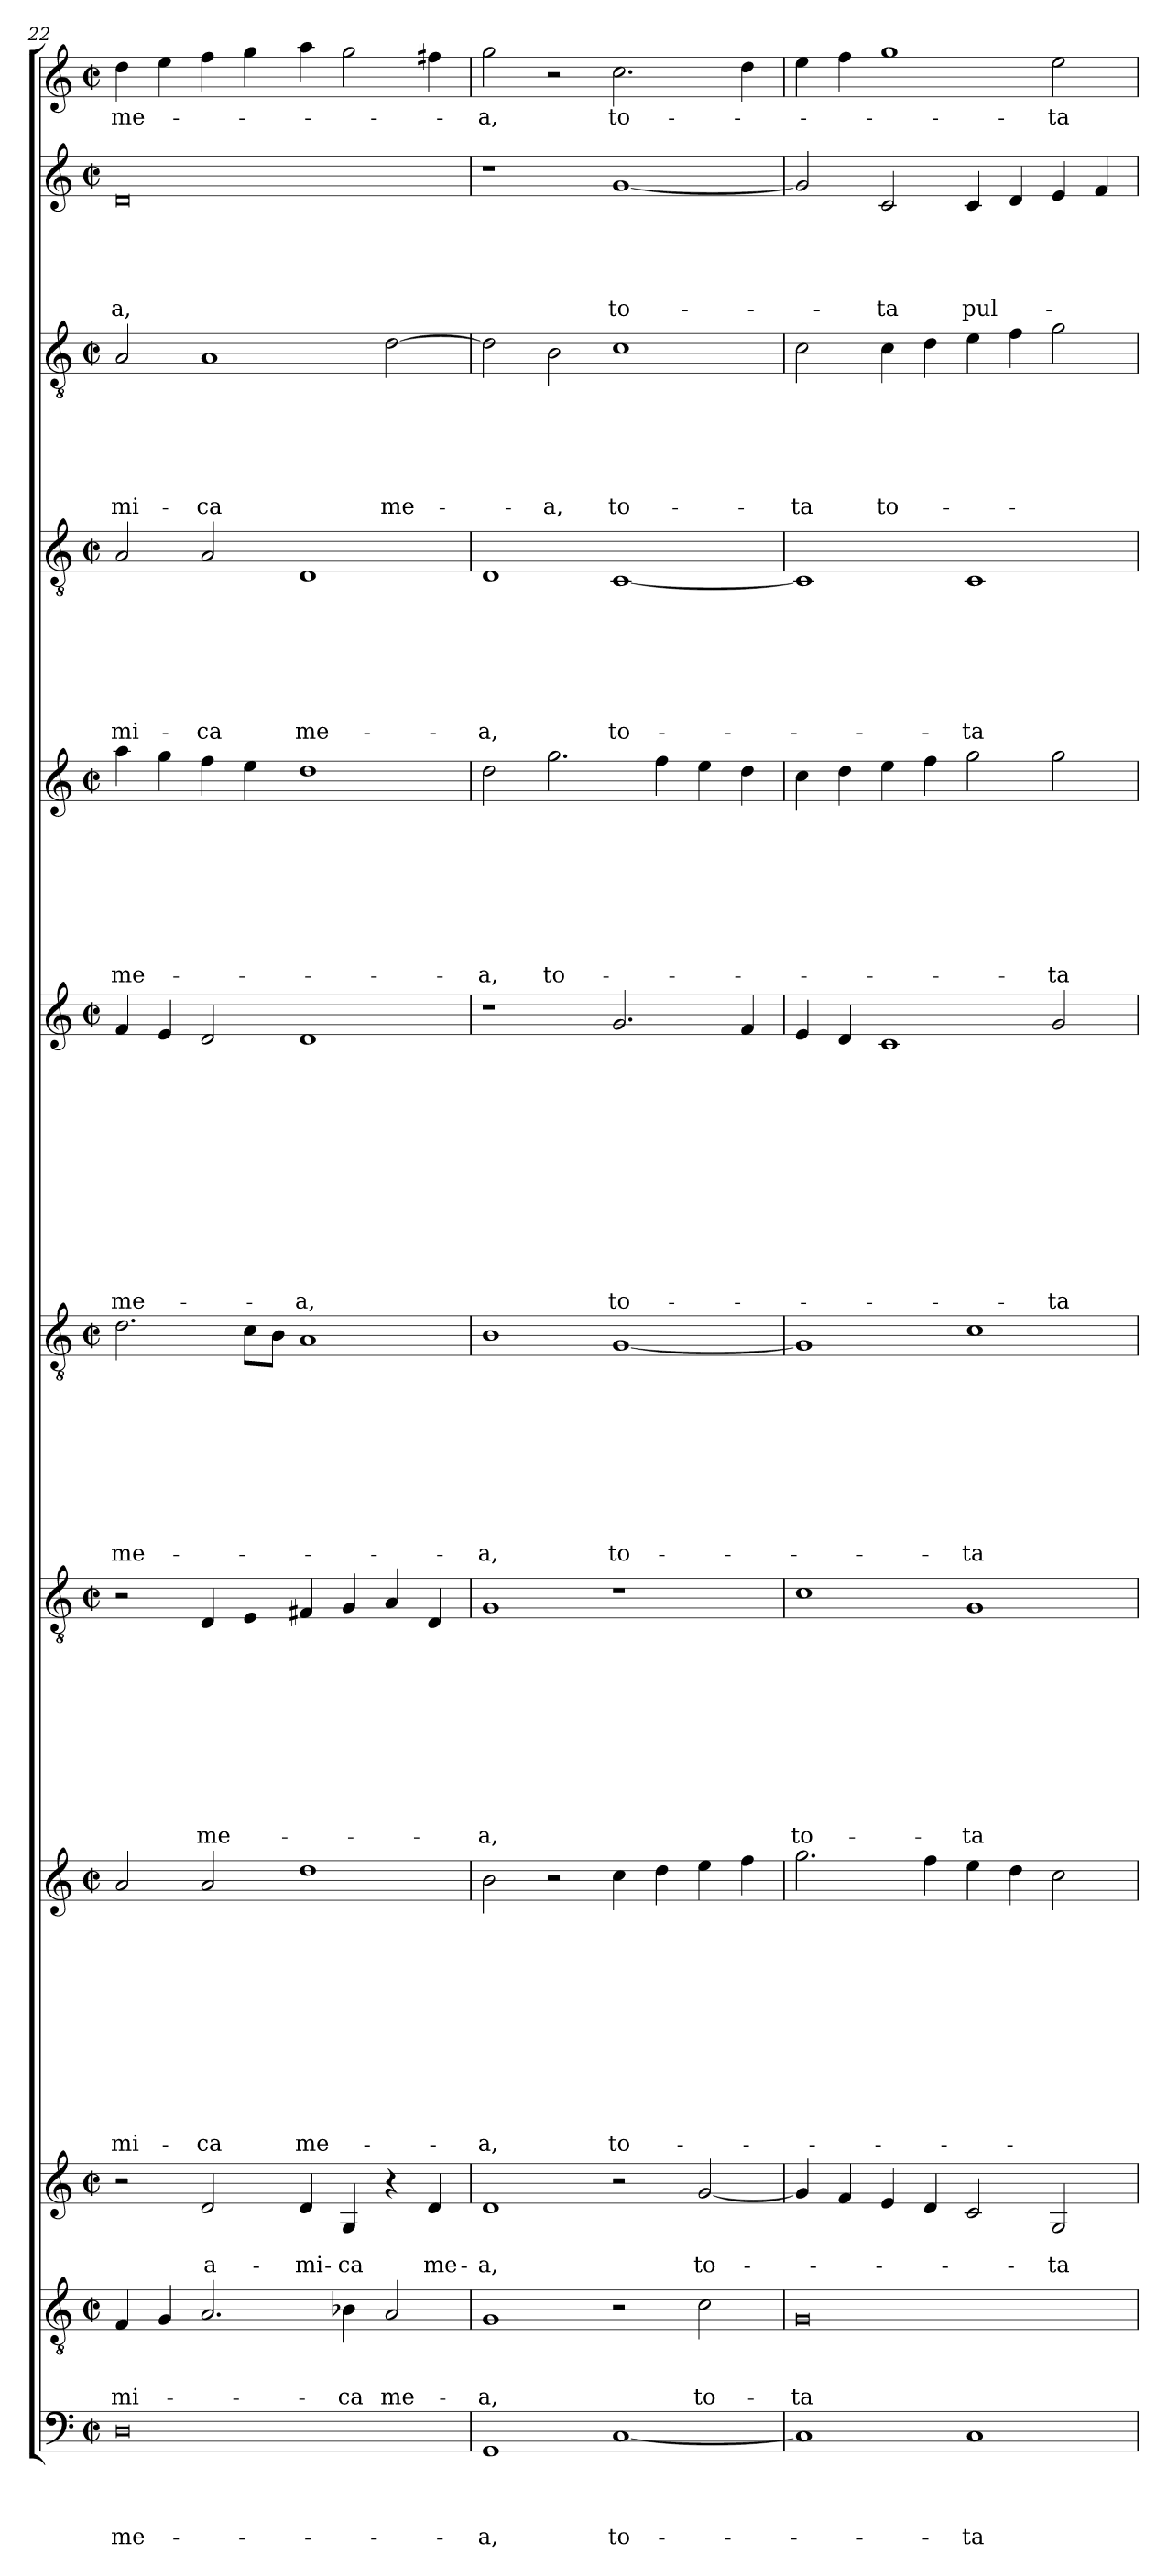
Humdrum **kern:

**kern	**text	**text	**text	**text	**kern	**text	**text	**text	**kern	**text	**text	**kern	**text	**text	**text	**text	**text	**text	**text	**text	**text	**text	**text	**kern	**text	**text	**text	**text	**text	**text	**text	**text	**text	**text	**kern	**text	**text	**text	**text	**text	**text	**text	**text	**text	**kern	**text	**text	**text	**text	**text	**text	**text	**text	**text	**text	**text	**text	**kern	**text	**text	**text	**text	**text	**text	**text	**text	**kern	**text	**text	**text	**text	**text	**text	**text	**kern	**text	**text	**text	**text	**text	**text	**kern	**text	**text	**text	**text	**text	**kern	**text
*part12	*part12	*part12	*part12	*part12	*part11	*part11	*part11	*part11	*part10	*part10	*part10	*part9	*part9	*part9	*part9	*part9	*part9	*part9	*part9	*part9	*part9	*part9	*part9	*part8	*part8	*part8	*part8	*part8	*part8	*part8	*part8	*part8	*part8	*part8	*part7	*part7	*part7	*part7	*part7	*part7	*part7	*part7	*part7	*part7	*part6	*part6	*part6	*part6	*part6	*part6	*part6	*part6	*part6	*part6	*part6	*part6	*part6	*part5	*part5	*part5	*part5	*part5	*part5	*part5	*part5	*part5	*part4	*part4	*part4	*part4	*part4	*part4	*part4	*part4	*part3	*part3	*part3	*part3	*part3	*part3	*part3	*part2	*part2	*part2	*part2	*part2	*part2	*part1	*part1
*staff12	*staff12	*staff12	*staff12	*staff12	*staff11	*staff11	*staff11	*staff11	*staff10	*staff10	*staff10	*staff9	*staff9	*staff9	*staff9	*staff9	*staff9	*staff9	*staff9	*staff9	*staff9	*staff9	*staff9	*staff8	*staff8	*staff8	*staff8	*staff8	*staff8	*staff8	*staff8	*staff8	*staff8	*staff8	*staff7	*staff7	*staff7	*staff7	*staff7	*staff7	*staff7	*staff7	*staff7	*staff7	*staff6	*staff6	*staff6	*staff6	*staff6	*staff6	*staff6	*staff6	*staff6	*staff6	*staff6	*staff6	*staff6	*staff5	*staff5	*staff5	*staff5	*staff5	*staff5	*staff5	*staff5	*staff5	*staff4	*staff4	*staff4	*staff4	*staff4	*staff4	*staff4	*staff4	*staff3	*staff3	*staff3	*staff3	*staff3	*staff3	*staff3	*staff2	*staff2	*staff2	*staff2	*staff2	*staff2	*staff1	*staff1
*clefF4	*	*	*	*	*clefGv2	*	*	*	*clefG2	*	*	*clefG2	*	*	*	*	*	*	*	*	*	*	*	*clefGv2	*	*	*	*	*	*	*	*	*	*	*clefGv2	*	*	*	*	*	*	*	*	*	*clefG2	*	*	*	*	*	*	*	*	*	*	*	*	*clefG2	*	*	*	*	*	*	*	*	*clefGv2	*	*	*	*	*	*	*	*clefGv2	*	*	*	*	*	*	*clefG2	*	*	*	*	*	*clefG2	*
*k[]	*	*	*	*	*k[]	*	*	*	*k[]	*	*	*k[]	*	*	*	*	*	*	*	*	*	*	*	*k[]	*	*	*	*	*	*	*	*	*	*	*k[]	*	*	*	*	*	*	*	*	*	*k[]	*	*	*	*	*	*	*	*	*	*	*	*	*k[]	*	*	*	*	*	*	*	*	*k[]	*	*	*	*	*	*	*	*k[]	*	*	*	*	*	*	*k[]	*	*	*	*	*	*k[]	*
*C:	*	*	*	*	*C:	*	*	*	*C:	*	*	*C:	*	*	*	*	*	*	*	*	*	*	*	*C:	*	*	*	*	*	*	*	*	*	*	*C:	*	*	*	*	*	*	*	*	*	*C:	*	*	*	*	*	*	*	*	*	*	*	*	*C:	*	*	*	*	*	*	*	*	*C:	*	*	*	*	*	*	*	*C:	*	*	*	*	*	*	*C:	*	*	*	*	*	*C:	*
*M2/2	*	*	*	*	*M2/2	*	*	*	*M2/2	*	*	*M2/2	*	*	*	*	*	*	*	*	*	*	*	*M2/2	*	*	*	*	*	*	*	*	*	*	*M2/2	*	*	*	*	*	*	*	*	*	*M2/2	*	*	*	*	*	*	*	*	*	*	*	*	*M2/2	*	*	*	*	*	*	*	*	*M2/2	*	*	*	*	*	*	*	*M2/2	*	*	*	*	*	*	*M2/2	*	*	*	*	*	*M2/2	*
*met(c|)	*	*	*	*	*met(c|)	*	*	*	*met(c|)	*	*	*met(c|)	*	*	*	*	*	*	*	*	*	*	*	*met(c|)	*	*	*	*	*	*	*	*	*	*	*met(c|)	*	*	*	*	*	*	*	*	*	*met(c|)	*	*	*	*	*	*	*	*	*	*	*	*	*met(c|)	*	*	*	*	*	*	*	*	*met(c|)	*	*	*	*	*	*	*	*met(c|)	*	*	*	*	*	*	*met(c|)	*	*	*	*	*	*met(c|)	*
=22	=22	=22	=22	=22	=22	=22	=22	=22	=22	=22	=22	=22	=22	=22	=22	=22	=22	=22	=22	=22	=22	=22	=22	=22	=22	=22	=22	=22	=22	=22	=22	=22	=22	=22	=22	=22	=22	=22	=22	=22	=22	=22	=22	=22	=22	=22	=22	=22	=22	=22	=22	=22	=22	=22	=22	=22	=22	=22	=22	=22	=22	=22	=22	=22	=22	=22	=22	=22	=22	=22	=22	=22	=22	=22	=22	=22	=22	=22	=22	=22	=22	=22	=22	=22	=22	=22	=22	=22	=22
0D	.	.	.	me-	4F/	.	.	-mi-	2r	.	.	2a/	.	.	.	.	.	.	.	.	.	.	-mi-	2r	.	.	.	.	.	.	.	.	.	.	2.d\	.	.	.	.	.	.	.	.	me-	4f/	.	.	.	.	.	.	.	.	.	.	.	me-	4aa\	.	.	.	.	.	.	.	me-	2A/	.	.	.	.	.	.	-mi-	2A/	.	.	.	.	.	-mi-	0d	.	.	.	.	-a,	4dd\	me-
.	.	.	.	.	4G/	.	.	.	.	.	.	.	.	.	.	.	.	.	.	.	.	.	.	.	.	.	.	.	.	.	.	.	.	.	.	.	.	.	.	.	.	.	.	.	4e/	.	.	.	.	.	.	.	.	.	.	.	.	4gg\	.	.	.	.	.	.	.	.	.	.	.	.	.	.	.	.	.	.	.	.	.	.	.	.	.	.	.	.	.	4ee\	.
.	.	.	.	.	2.A/	.	.	.	2d/	.	a-	2a/	.	.	.	.	.	.	.	.	.	.	-ca	4D/	.	.	.	.	.	.	.	.	.	me-	.	.	.	.	.	.	.	.	.	.	2d/	.	.	.	.	.	.	.	.	.	.	.	.	4ff\	.	.	.	.	.	.	.	.	2A/	.	.	.	.	.	.	-ca	1A	.	.	.	.	.	-ca	.	.	.	.	.	.	4ff\	.
.	.	.	.	.	.	.	.	.	.	.	.	.	.	.	.	.	.	.	.	.	.	.	.	4E/	.	.	.	.	.	.	.	.	.	.	8c\L	.	.	.	.	.	.	.	.	.	.	.	.	.	.	.	.	.	.	.	.	.	.	4ee\	.	.	.	.	.	.	.	.	.	.	.	.	.	.	.	.	.	.	.	.	.	.	.	.	.	.	.	.	.	4gg\	.
.	.	.	.	.	.	.	.	.	.	.	.	.	.	.	.	.	.	.	.	.	.	.	.	.	.	.	.	.	.	.	.	.	.	.	8B\J	.	.	.	.	.	.	.	.	.	.	.	.	.	.	.	.	.	.	.	.	.	.	.	.	.	.	.	.	.	.	.	.	.	.	.	.	.	.	.	.	.	.	.	.	.	.	.	.	.	.	.	.	.	.
.	.	.	.	.	.	.	.	.	4d/	.	-mi-	1dd	.	.	.	.	.	.	.	.	.	.	me-	4F#X/	.	.	.	.	.	.	.	.	.	.	1A	.	.	.	.	.	.	.	.	.	1d	.	.	.	.	.	.	.	.	.	.	.	-a,	1dd	.	.	.	.	.	.	.	.	1D	.	.	.	.	.	.	me-	.	.	.	.	.	.	.	.	.	.	.	.	.	4aa\	.
.	.	.	.	.	4B-X\	.	.	-ca	4G/	.	-ca	.	.	.	.	.	.	.	.	.	.	.	.	4G/	.	.	.	.	.	.	.	.	.	.	.	.	.	.	.	.	.	.	.	.	.	.	.	.	.	.	.	.	.	.	.	.	.	.	.	.	.	.	.	.	.	.	.	.	.	.	.	.	.	.	.	.	.	.	.	.	.	.	.	.	.	.	.	2gg\	.
.	.	.	.	.	2A/	.	.	me-	4r	.	.	.	.	.	.	.	.	.	.	.	.	.	.	4A/	.	.	.	.	.	.	.	.	.	.	.	.	.	.	.	.	.	.	.	.	.	.	.	.	.	.	.	.	.	.	.	.	.	.	.	.	.	.	.	.	.	.	.	.	.	.	.	.	.	.	[2d\	.	.	.	.	.	me-	.	.	.	.	.	.	.	.
.	.	.	.	.	.	.	.	.	4d/	.	me-	.	.	.	.	.	.	.	.	.	.	.	.	4D/	.	.	.	.	.	.	.	.	.	.	.	.	.	.	.	.	.	.	.	.	.	.	.	.	.	.	.	.	.	.	.	.	.	.	.	.	.	.	.	.	.	.	.	.	.	.	.	.	.	.	.	.	.	.	.	.	.	.	.	.	.	.	.	4ff#X\	.
=23	=23	=23	=23	=23	=23	=23	=23	=23	=23	=23	=23	=23	=23	=23	=23	=23	=23	=23	=23	=23	=23	=23	=23	=23	=23	=23	=23	=23	=23	=23	=23	=23	=23	=23	=23	=23	=23	=23	=23	=23	=23	=23	=23	=23	=23	=23	=23	=23	=23	=23	=23	=23	=23	=23	=23	=23	=23	=23	=23	=23	=23	=23	=23	=23	=23	=23	=23	=23	=23	=23	=23	=23	=23	=23	=23	=23	=23	=23	=23	=23	=23	=23	=23	=23	=23	=23	=23	=23	=23
1GG	.	.	.	-a,	1G	.	.	-a,	1d	.	-a,	2b\	.	.	.	.	.	.	.	.	.	.	-a,	1G	.	.	.	.	.	.	.	.	.	-a,	1B	.	.	.	.	.	.	.	.	-a,	1r	.	.	.	.	.	.	.	.	.	.	.	.	2dd\	.	.	.	.	.	.	.	-a,	1D	.	.	.	.	.	.	-a,	2d\]	.	.	.	.	.	.	1r	.	.	.	.	.	2gg\	-a,
.	.	.	.	.	.	.	.	.	.	.	.	2r	.	.	.	.	.	.	.	.	.	.	.	.	.	.	.	.	.	.	.	.	.	.	.	.	.	.	.	.	.	.	.	.	.	.	.	.	.	.	.	.	.	.	.	.	.	2.gg\	.	.	.	.	.	.	.	to-	.	.	.	.	.	.	.	.	2B\	.	.	.	.	.	-a,	.	.	.	.	.	.	2r	.
[1C	.	.	.	to-	2r	.	.	.	2r	.	.	4cc\	.	.	.	.	.	.	.	.	.	.	to-	1r	.	.	.	.	.	.	.	.	.	.	[1G	.	.	.	.	.	.	.	.	to-	2.g/	.	.	.	.	.	.	.	.	.	.	.	to-	.	.	.	.	.	.	.	.	.	[1C	.	.	.	.	.	.	to-	1c	.	.	.	.	.	to-	[1g	.	.	.	.	to-	2.cc\	to-
.	.	.	.	.	.	.	.	.	.	.	.	4dd\	.	.	.	.	.	.	.	.	.	.	.	.	.	.	.	.	.	.	.	.	.	.	.	.	.	.	.	.	.	.	.	.	.	.	.	.	.	.	.	.	.	.	.	.	.	4ff\	.	.	.	.	.	.	.	.	.	.	.	.	.	.	.	.	.	.	.	.	.	.	.	.	.	.	.	.	.	.	.
.	.	.	.	.	2c\	.	.	to-	[2g/	.	to-	4ee\	.	.	.	.	.	.	.	.	.	.	.	.	.	.	.	.	.	.	.	.	.	.	.	.	.	.	.	.	.	.	.	.	.	.	.	.	.	.	.	.	.	.	.	.	.	4ee\	.	.	.	.	.	.	.	.	.	.	.	.	.	.	.	.	.	.	.	.	.	.	.	.	.	.	.	.	.	.	.
.	.	.	.	.	.	.	.	.	.	.	.	4ff\	.	.	.	.	.	.	.	.	.	.	.	.	.	.	.	.	.	.	.	.	.	.	.	.	.	.	.	.	.	.	.	.	4f/	.	.	.	.	.	.	.	.	.	.	.	.	4dd\	.	.	.	.	.	.	.	.	.	.	.	.	.	.	.	.	.	.	.	.	.	.	.	.	.	.	.	.	.	4dd\	.
=24	=24	=24	=24	=24	=24	=24	=24	=24	=24	=24	=24	=24	=24	=24	=24	=24	=24	=24	=24	=24	=24	=24	=24	=24	=24	=24	=24	=24	=24	=24	=24	=24	=24	=24	=24	=24	=24	=24	=24	=24	=24	=24	=24	=24	=24	=24	=24	=24	=24	=24	=24	=24	=24	=24	=24	=24	=24	=24	=24	=24	=24	=24	=24	=24	=24	=24	=24	=24	=24	=24	=24	=24	=24	=24	=24	=24	=24	=24	=24	=24	=24	=24	=24	=24	=24	=24	=24	=24	=24
1C]	.	.	.	.	0G	.	.	-ta	4g/]	.	.	2.gg\	.	.	.	.	.	.	.	.	.	.	.	1c	.	.	.	.	.	.	.	.	.	to-	1G]	.	.	.	.	.	.	.	.	.	4e/	.	.	.	.	.	.	.	.	.	.	.	.	4cc\	.	.	.	.	.	.	.	.	1C]	.	.	.	.	.	.	.	2c\	.	.	.	.	.	-ta	2g/]	.	.	.	.	.	4ee\	.
.	.	.	.	.	.	.	.	.	4f/	.	.	.	.	.	.	.	.	.	.	.	.	.	.	.	.	.	.	.	.	.	.	.	.	.	.	.	.	.	.	.	.	.	.	.	4d/	.	.	.	.	.	.	.	.	.	.	.	.	4dd\	.	.	.	.	.	.	.	.	.	.	.	.	.	.	.	.	.	.	.	.	.	.	.	.	.	.	.	.	.	4ff\	.
.	.	.	.	.	.	.	.	.	4e/	.	.	.	.	.	.	.	.	.	.	.	.	.	.	.	.	.	.	.	.	.	.	.	.	.	.	.	.	.	.	.	.	.	.	.	1c	.	.	.	.	.	.	.	.	.	.	.	.	4ee\	.	.	.	.	.	.	.	.	.	.	.	.	.	.	.	.	4c\	.	.	.	.	.	to-	2c/	.	.	.	.	-ta	1gg	.
.	.	.	.	.	.	.	.	.	4d/	.	.	4ff\	.	.	.	.	.	.	.	.	.	.	.	.	.	.	.	.	.	.	.	.	.	.	.	.	.	.	.	.	.	.	.	.	.	.	.	.	.	.	.	.	.	.	.	.	.	4ff\	.	.	.	.	.	.	.	.	.	.	.	.	.	.	.	.	4d\	.	.	.	.	.	.	.	.	.	.	.	.	.	.
1C	.	.	.	-ta	.	.	.	.	2c/	.	.	4ee\	.	.	.	.	.	.	.	.	.	.	.	1G	.	.	.	.	.	.	.	.	.	-ta	1c	.	.	.	.	.	.	.	.	-ta	.	.	.	.	.	.	.	.	.	.	.	.	.	2gg\	.	.	.	.	.	.	.	.	1C	.	.	.	.	.	.	-ta	4e\	.	.	.	.	.	.	4c/	.	.	.	.	pul-	.	.
.	.	.	.	.	.	.	.	.	.	.	.	4dd\	.	.	.	.	.	.	.	.	.	.	.	.	.	.	.	.	.	.	.	.	.	.	.	.	.	.	.	.	.	.	.	.	.	.	.	.	.	.	.	.	.	.	.	.	.	.	.	.	.	.	.	.	.	.	.	.	.	.	.	.	.	.	4f\	.	.	.	.	.	.	4d/	.	.	.	.	.	.	.
.	.	.	.	.	.	.	.	.	2G/	.	-ta	2cc\	.	.	.	.	.	.	.	.	.	.	.	.	.	.	.	.	.	.	.	.	.	.	.	.	.	.	.	.	.	.	.	.	2g/	.	.	.	.	.	.	.	.	.	.	.	-ta	2gg\	.	.	.	.	.	.	.	-ta	.	.	.	.	.	.	.	.	2g\	.	.	.	.	.	.	4e/	.	.	.	.	.	2ee\	-ta
.	.	.	.	.	.	.	.	.	.	.	.	.	.	.	.	.	.	.	.	.	.	.	.	.	.	.	.	.	.	.	.	.	.	.	.	.	.	.	.	.	.	.	.	.	.	.	.	.	.	.	.	.	.	.	.	.	.	.	.	.	.	.	.	.	.	.	.	.	.	.	.	.	.	.	.	.	.	.	.	.	.	4f/	.	.	.	.	.	.	.
=	=	=	=	=	=	=	=	=	=	=	=	=	=	=	=	=	=	=	=	=	=	=	=	=	=	=	=	=	=	=	=	=	=	=	=	=	=	=	=	=	=	=	=	=	=	=	=	=	=	=	=	=	=	=	=	=	=	=	=	=	=	=	=	=	=	=	=	=	=	=	=	=	=	=	=	=	=	=	=	=	=	=	=	=	=	=	=	=	=
*-	*-	*-	*-	*-	*-	*-	*-	*-	*-	*-	*-	*-	*-	*-	*-	*-	*-	*-	*-	*-	*-	*-	*-	*-	*-	*-	*-	*-	*-	*-	*-	*-	*-	*-	*-	*-	*-	*-	*-	*-	*-	*-	*-	*-	*-	*-	*-	*-	*-	*-	*-	*-	*-	*-	*-	*-	*-	*-	*-	*-	*-	*-	*-	*-	*-	*-	*-	*-	*-	*-	*-	*-	*-	*-	*-	*-	*-	*-	*-	*-	*-	*-	*-	*-	*-	*-	*-	*-	*-
